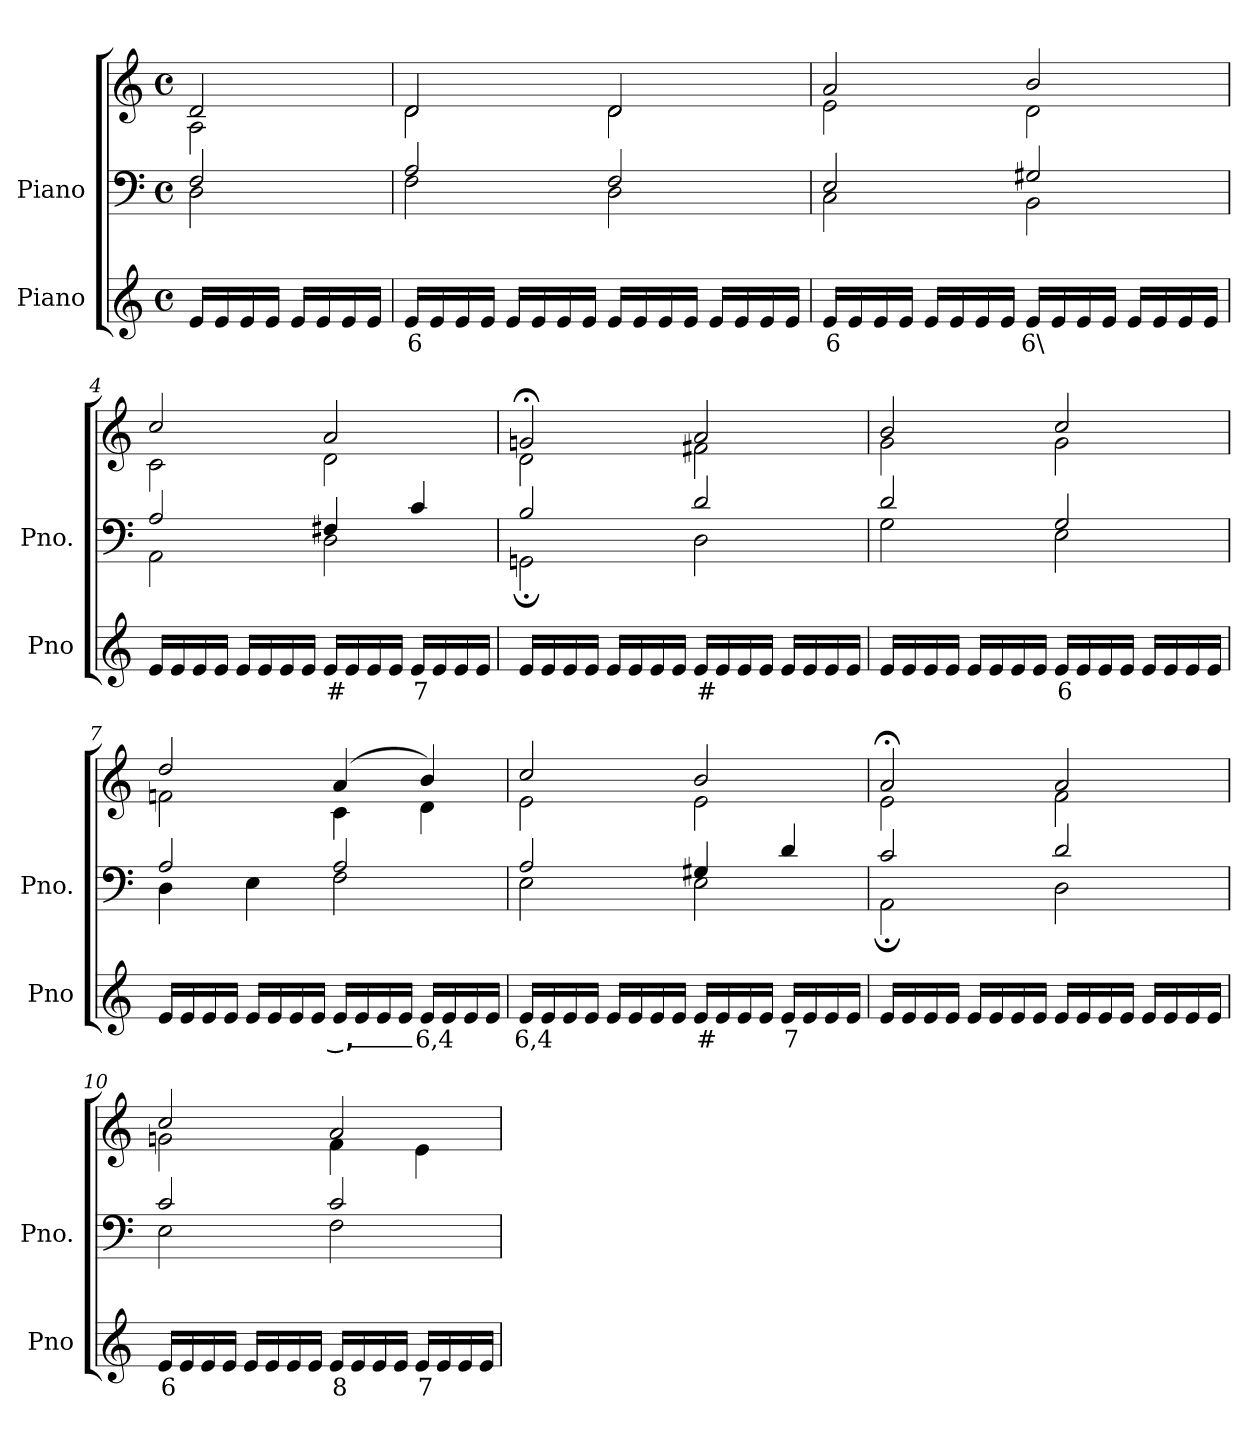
**kern	**text	**kern	**kern
*part2	*part2	*part1	*part1
*staff3	*staff3	*staff2	*staff1
*I"Piano	*	*I"Piano	*
*I'Pno	*	*I'Pno.	*
*clefG2	*	*clefF4	*clefG2
*k[]	*	*k[]	*k[]
*M4/4	*	*M4/4	*M4/4
*met(c)	*	*met(c)	*met(c)
=1	=1	=1	=1
*	*	*^	*^
16e/LL	.	2F/	2D\	2d/	2A\
16e/	.	.	.	.	.
16e/	.	.	.	.	.
16e/JJ	.	.	.	.	.
16e/LL	.	.	.	.	.
16e/	.	.	.	.	.
16e/	.	.	.	.	.
16e/JJ	.	.	.	.	.
=2	=2	=2	=2	=2	=2
!	!LO:LY:b	!	!	!	!
16e/LL	6	2A/	2F\	2d/	2d\
16e/	.	.	.	.	.
16e/	.	.	.	.	.
16e/JJ	.	.	.	.	.
16e/LL	.	.	.	.	.
16e/	.	.	.	.	.
16e/	.	.	.	.	.
16e/JJ	.	.	.	.	.
16e/LL	.	2F/	2D\	2d/	2d\
16e/	.	.	.	.	.
16e/	.	.	.	.	.
16e/JJ	.	.	.	.	.
16e/LL	.	.	.	.	.
16e/	.	.	.	.	.
16e/	.	.	.	.	.
16e/JJ	.	.	.	.	.
=3	=3	=3	=3	=3	=3
!	!LO:LY:b	!	!	!	!
16e/LL	6	2E/	2C\	2a/	2e\
16e/	.	.	.	.	.
16e/	.	.	.	.	.
16e/JJ	.	.	.	.	.
16e/LL	.	.	.	.	.
16e/	.	.	.	.	.
16e/	.	.	.	.	.
16e/JJ	.	.	.	.	.
!	!LO:LY:b	!	!	!	!
16e/LL	6\	2G#X/	2BB\	2b/	2d\
16e/	.	.	.	.	.
16e/	.	.	.	.	.
16e/JJ	.	.	.	.	.
16e/LL	.	.	.	.	.
16e/	.	.	.	.	.
16e/	.	.	.	.	.
16e/JJ	.	.	.	.	.
=4	=4	=4	=4	=4	=4
16e/LL	.	2A/	2AA\	2cc/	2c\
16e/	.	.	.	.	.
16e/	.	.	.	.	.
16e/JJ	.	.	.	.	.
16e/LL	.	.	.	.	.
16e/	.	.	.	.	.
16e/	.	.	.	.	.
16e/JJ	.	.	.	.	.
!	!LO:LY:b	!	!	!	!
16e/LL	#	4F#X/	2D\	2a/	2d\
16e/	.	.	.	.	.
16e/	.	.	.	.	.
16e/JJ	.	.	.	.	.
!	!LO:LY:b	!	!	!	!
16e/LL	7	4c/	.	.	.
16e/	.	.	.	.	.
16e/	.	.	.	.	.
16e/JJ	.	.	.	.	.
=5	=5	=5	=5	=5	=5
16e/LL	.	2B/	2GGn;\	2gn;</	2d\
16e/	.	.	.	.	.
16e/	.	.	.	.	.
16e/JJ	.	.	.	.	.
16e/LL	.	.	.	.	.
16e/	.	.	.	.	.
16e/	.	.	.	.	.
16e/JJ	.	.	.	.	.
!	!LO:LY:b	!	!	!	!
16e/LL	#	2d/	2D\	2a/	2f#X\
16e/	.	.	.	.	.
16e/	.	.	.	.	.
16e/JJ	.	.	.	.	.
16e/LL	.	.	.	.	.
16e/	.	.	.	.	.
16e/	.	.	.	.	.
16e/JJ	.	.	.	.	.
=6	=6	=6	=6	=6	=6
16e/LL	.	2d/	2G\	2b/	2g\
16e/	.	.	.	.	.
16e/	.	.	.	.	.
16e/JJ	.	.	.	.	.
16e/LL	.	.	.	.	.
16e/	.	.	.	.	.
16e/	.	.	.	.	.
16e/JJ	.	.	.	.	.
!	!LO:LY:b	!	!	!	!
16e/LL	6	2G/	2E\	2cc/	2g\
16e/	.	.	.	.	.
16e/	.	.	.	.	.
16e/JJ	.	.	.	.	.
16e/LL	.	.	.	.	.
16e/	.	.	.	.	.
16e/	.	.	.	.	.
16e/JJ	.	.	.	.	.
=7	=7	=7	=7	=7	=7
16e/LL	.	2A/	4D\	2dd/	2fn\
16e/	.	.	.	.	.
16e/	.	.	.	.	.
16e/JJ	.	.	.	.	.
!	!LO:LY:b	!	!	!	!
16e/LL	_	.	4E\	.	.
16e/	.	.	.	.	.
16e/	.	.	.	.	.
16e/JJ	.	.	.	.	.
!	!LO:LY:b	!	!	!	!
16e/LL	_,_	2A/	2F\	(>4a/	4c\
16e/	.	.	.	.	.
16e/	.	.	.	.	.
16e/JJ	.	.	.	.	.
!	!LO:LY:b	!	!	!	!
16e/LL	6,4	.	.	4b/)	4d\
16e/	.	.	.	.	.
16e/	.	.	.	.	.
16e/JJ	.	.	.	.	.
=8	=8	=8	=8	=8	=8
!	!LO:LY:b	!	!	!	!
16e/LL	6,4	2A/	2E\	2cc/	2e\
16e/	.	.	.	.	.
16e/	.	.	.	.	.
16e/JJ	.	.	.	.	.
16e/LL	.	.	.	.	.
16e/	.	.	.	.	.
16e/	.	.	.	.	.
16e/JJ	.	.	.	.	.
!	!LO:LY:b	!	!	!	!
16e/LL	#	4G#X/	2E\	2b/	2e\
16e/	.	.	.	.	.
16e/	.	.	.	.	.
16e/JJ	.	.	.	.	.
!	!LO:LY:b	!	!	!	!
16e/LL	7	4d/	.	.	.
16e/	.	.	.	.	.
16e/	.	.	.	.	.
16e/JJ	.	.	.	.	.
=9	=9	=9	=9	=9	=9
16e/LL	.	2c/	2AA;\	2a;</	2e\
16e/	.	.	.	.	.
16e/	.	.	.	.	.
16e/JJ	.	.	.	.	.
16e/LL	.	.	.	.	.
16e/	.	.	.	.	.
16e/	.	.	.	.	.
16e/JJ	.	.	.	.	.
16e/LL	.	2d/	2D\	2a/	2f\
16e/	.	.	.	.	.
16e/	.	.	.	.	.
16e/JJ	.	.	.	.	.
16e/LL	.	.	.	.	.
16e/	.	.	.	.	.
16e/	.	.	.	.	.
16e/JJ	.	.	.	.	.
=10	=10	=10	=10	=10	=10
!	!LO:LY:b	!	!	!	!
16e/LL	6	2c/	2E\	2cc/	2gn\
16e/	.	.	.	.	.
16e/	.	.	.	.	.
16e/JJ	.	.	.	.	.
16e/LL	.	.	.	.	.
16e/	.	.	.	.	.
16e/	.	.	.	.	.
16e/JJ	.	.	.	.	.
!	!LO:LY:b	!	!	!	!
16e/LL	8	2c/	2F\	2a/	4f\
16e/	.	.	.	.	.
16e/	.	.	.	.	.
16e/JJ	.	.	.	.	.
!	!LO:LY:b	!	!	!	!
16e/LL	7	.	.	.	4e\
16e/	.	.	.	.	.
16e/	.	.	.	.	.
16e/JJ	.	.	.	.	.
*	*	*v	*v	*	*
*	*	*	*v	*v
=	=	=	=
*-	*-	*-	*-
